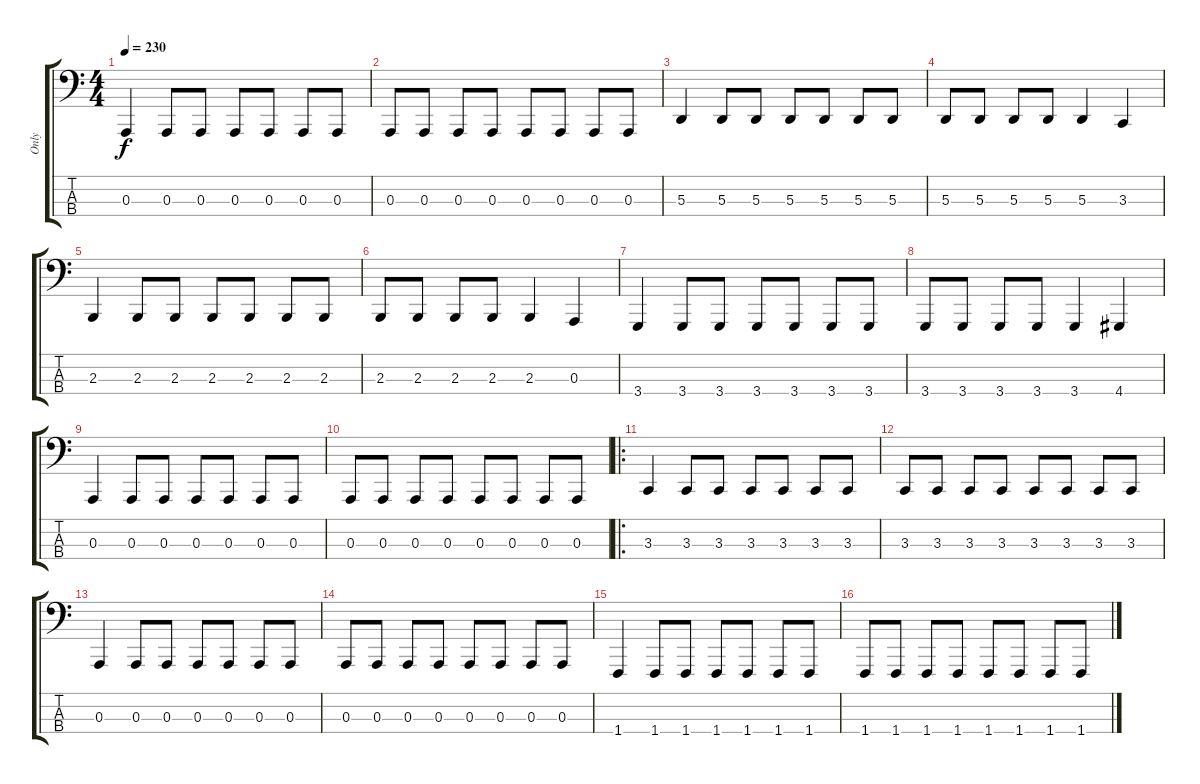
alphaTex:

\track ("Only" "Only") {instrument lead8bassandlead}
\staff {score tabs}
\tuning (G2 D2 A1 E1) {hide}
\ts (4 4)
\tempo 230
\clef f4
\ks c
0.3.4{dy f} 0.3.8 0.3.8 0.3.8 0.3.8 0.3.8 0.3.8 |
0.3.8 0.3.8 0.3.8 0.3.8 0.3.8 0.3.8 0.3.8 0.3.8 |
5.3.4 5.3.8 5.3.8 5.3.8 5.3.8 5.3.8 5.3.8 |
5.3.8 5.3.8 5.3.8 5.3.8 5.3.4 3.3.4 |
2.3.4 2.3.8 2.3.8 2.3.8 2.3.8 2.3.8 2.3.8 |
2.3.8 2.3.8 2.3.8 2.3.8 2.3.4 0.3.4 |
3.4.4 3.4.8 3.4.8 3.4.8 3.4.8 3.4.8 3.4.8 |
3.4.8 3.4.8 3.4.8 3.4.8 3.4.4 4.4.4 |
0.3.4 0.3.8 0.3.8 0.3.8 0.3.8 0.3.8 0.3.8 |
0.3.8 0.3.8 0.3.8 0.3.8 0.3.8 0.3.8 0.3.8 0.3.8 |
\ro
3.3.4 3.3.8 3.3.8 3.3.8 3.3.8 3.3.8 3.3.8 |
3.3.8 3.3.8 3.3.8 3.3.8 3.3.8 3.3.8 3.3.8 3.3.8 |
0.3.4 0.3.8 0.3.8 0.3.8 0.3.8 0.3.8 0.3.8 |
0.3.8 0.3.8 0.3.8 0.3.8 0.3.8 0.3.8 0.3.8 0.3.8 |
1.4.4 1.4.8 1.4.8 1.4.8 1.4.8 1.4.8 1.4.8 |
1.4.8 1.4.8 1.4.8 1.4.8 1.4.8 1.4.8 1.4.8 1.4.8
